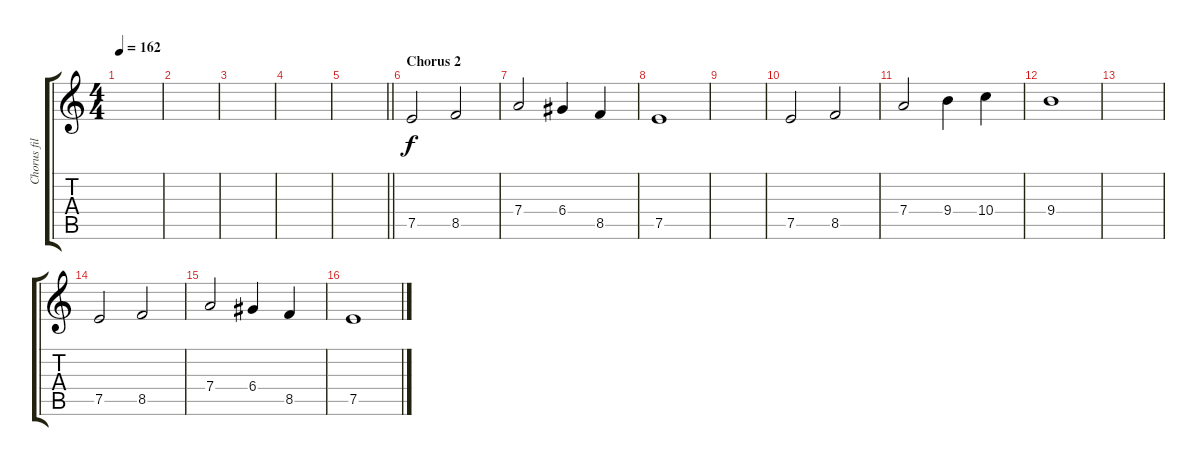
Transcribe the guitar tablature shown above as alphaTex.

\track ("Chorus fill" "Chorus fil") {instrument banjo}
\staff {score tabs}
\tuning (E4 B3 G3 D3 A2 E2) {hide}
\displaytranspose 12
\ts (4 4)
\tempo 162
\clef g2
\ks c
|
|
|
|
\barLineRight lightlight
|
\section ("" "Chorus 2")
7.5.2 8.5.2 |
7.4.2 6.4.4 8.5.4 |
7.5.1 |
|
7.5.2 8.5.2 |
7.4.2 9.4.4 10.4.4 |
9.4.1 |
|
7.5.2 8.5.2 |
7.4.2 6.4.4 8.5.4 |
7.5.1
